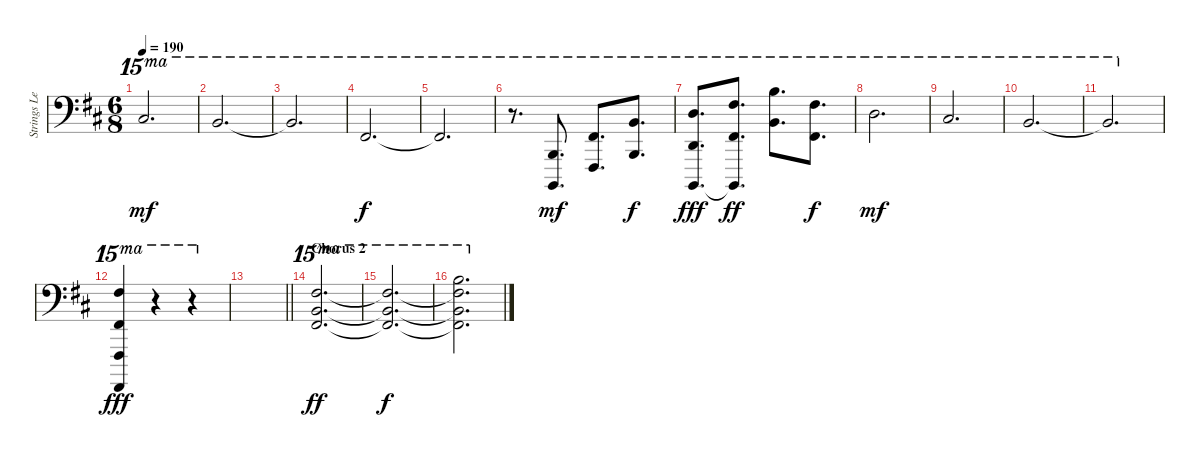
\track ("Strings Lead" "Strings Le") {instrument stringensemble1}
\staff {score}
\tuning (Db4 Ab3 E3 B2 Gb2 A1) {hide}
\ts (6 8)
\tempo 190
\clef f4
\ks bminor
12.1.2{d ot 15ma dy mf} |
10.1.2{d ot 15ma} |
10.1{t}.2{d ot 15ma} |
5.1.2{d ot 15ma dy f} |
5.1{t}.2{d ot 15ma} |
r.8{d ot 15ma} (3.2 0.4).8{d ot 15ma dy mf} (5.1 2.3).8{d ot 15ma} (10.1 3.2).8{d ot 15ma dy f} |
(1.1 18.2 0.4).8{d ot 15ma dy fff} (17.1 10.2 0.4{t}).8{d ot 15ma dy ff} (10.1 27.2).8{d ot 15ma} (5.1 22.2).8{d ot 15ma dy f} |
13.1.2{d ot 15ma dy mf} |
12.1.2{d ot 15ma} |
10.1.2{d ot 15ma} |
10.1{t}.2{d ot 15ma} |
(17.1 14.3 7.4 9.6).4{ot 15ma dy fff} r.4{ot 15ma} r.4{ot 15ma} |
\barLineRight lightlight
|
\section ("" "Chorus 2")
(22.2 19.3 19.4).2{d ot 15ma dy ff} |
(22.2{t} 19.3{t} 19.4{t}).2{d ot 15ma dy f} |
(22.1 22.2{t} 19.3{t} 19.4{t}).2{d ot 15ma}
